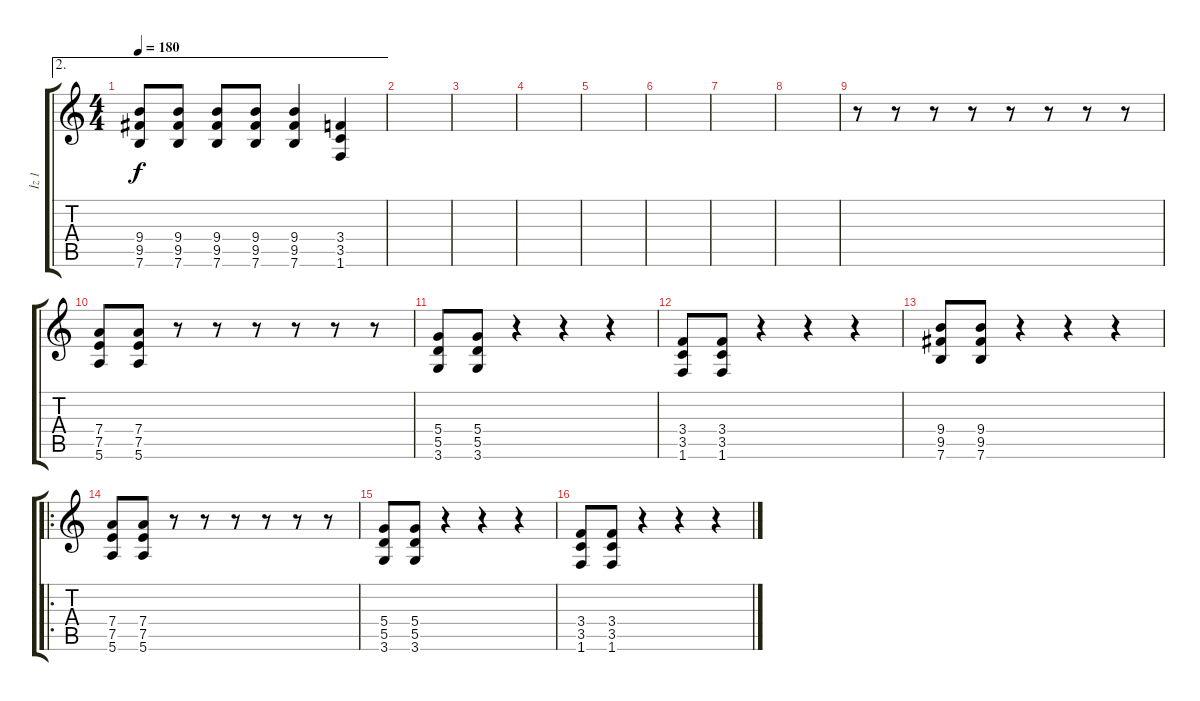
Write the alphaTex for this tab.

\track ("İz 1" "İz 1") {instrument distortionguitar}
\staff {score tabs}
\tuning (E4 B3 G3 D3 A2 E2) {hide}
\ae 2
\ts (4 4)
\tempo 180
\clef g2
\ks c
(9.4 9.5 7.6).8{dy f} (9.4 9.5 7.6).8 (9.4 9.5 7.6).8 (9.4 9.5 7.6).8 (9.4 9.5 7.6).4 (3.4 3.5 1.6).4 |
|
|
|
|
|
|
|
r.8 r.8 r.8 r.8 r.8 r.8 r.8 r.8 |
(7.4 7.5 5.6).8 (7.4 7.5 5.6).8 r.8 r.8 r.8 r.8 r.8 r.8 |
(5.4 5.5 3.6).8 (5.4 5.5 3.6).8 r.4 r.4 r.4 |
(3.4 3.5 1.6).8 (3.4 3.5 1.6).8 r.4 r.4 r.4 |
(9.4 9.5 7.6).8 (9.4 9.5 7.6).8 r.4 r.4 r.4 |
\ro
(7.4 7.5 5.6).8 (7.4 7.5 5.6).8 r.8 r.8 r.8 r.8 r.8 r.8 |
(5.4 5.5 3.6).8 (5.4 5.5 3.6).8 r.4 r.4 r.4 |
(3.4 3.5 1.6).8 (3.4 3.5 1.6).8 r.4 r.4 r.4
